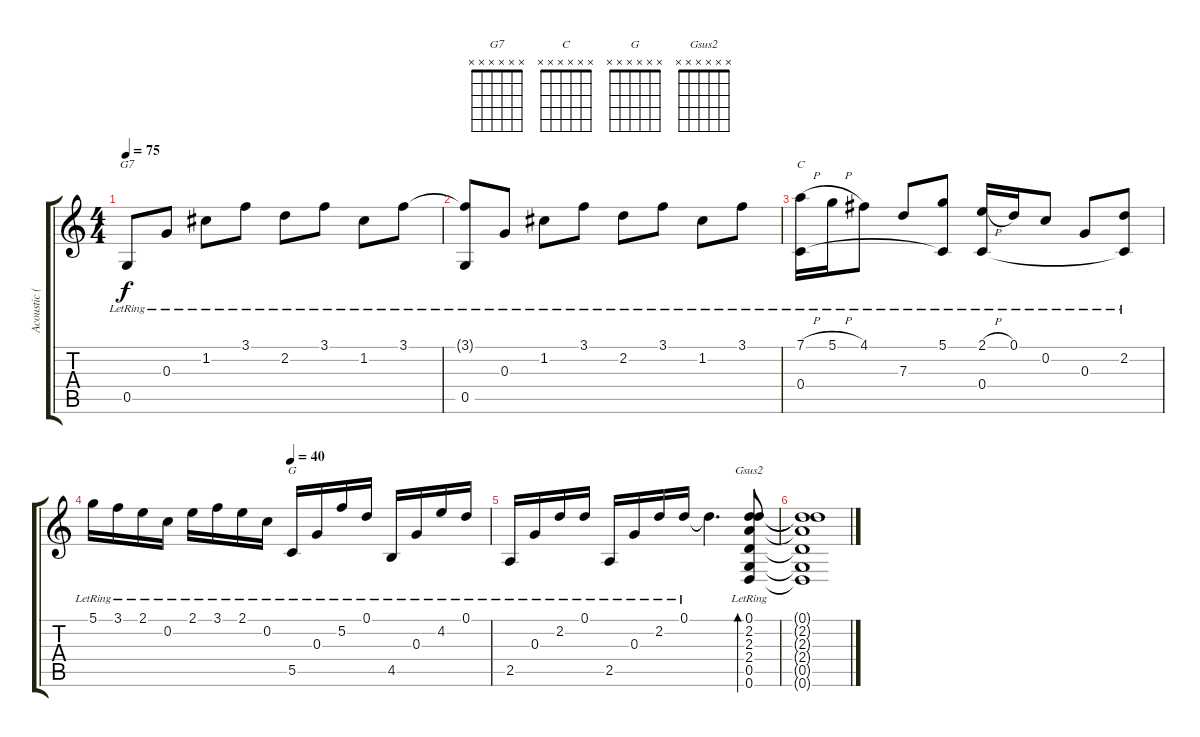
\track ("Acoustic (Page) w/ Lyrics/Chords" "Acoustic (") {instrument acousticguitarsteel}
\staff {score tabs}
\tuning (D4 C4 G3 C3 G2 D2) {hide}
\chord ("G7" x x x x x x)
\chord ("C" x x x x x x)
\chord ("G" x x x x x x)
\chord ("Gsus2" x x x x x x)
\ts (4 4)
\tempo 75
\clef g2
\ks c
0.5{lr}.8{ch "G7" dy f} 0.3{lr}.8 1.2{lr}.8 3.1{lr}.8 2.2{lr}.8 3.1{lr}.8 1.2{lr}.8 3.1{lr}.8 |
(3.1{t} 0.5{lr}).8 0.3{lr}.8 1.2{lr}.8 3.1{lr}.8 2.2{lr}.8 3.1{lr}.8 1.2{lr}.8 3.1{lr}.8 |
(7.1{h lr} 0.4{lr}).16{ch "C"} 5.1{h lr}.16 4.1{lr}.8 7.3{lr}.8 (5.1{lr} 0.4{t}).8 (2.1{h lr} 0.4{lr}).16 0.1{lr}.16 0.2{lr}.8 0.3{lr}.8 (2.2{lr} 0.4{t}).8 |
\tempo (40 0.5)
5.1{lr}.16 3.1{lr}.16 2.1{lr}.16 0.2{lr}.16 2.1{lr}.16 3.1{lr}.16 2.1{lr}.16 0.2{lr}.16 5.5{lr}.16{ch "G"} 0.3{lr}.16 5.2{lr}.16 0.1{lr}.16 4.5{lr}.16 0.3{lr}.16 4.2{lr}.16 0.1{lr}.16 |
2.5{lr}.16 0.3{lr}.16 2.2{lr}.16 0.1{lr}.16 2.5{lr}.16 0.3{lr}.16 2.2{lr}.16 0.1{lr}.16 0.1{t}.4{d} (0.1{lr} 2.2{lr} 2.3{lr} 2.4{lr} 0.5{lr} 0.6{lr}).8{bd 480 ch "Gsus2"} |
(0.1{t} 2.2{t} 2.3{t} 2.4{t} 0.5{t} 0.6{t}).1
